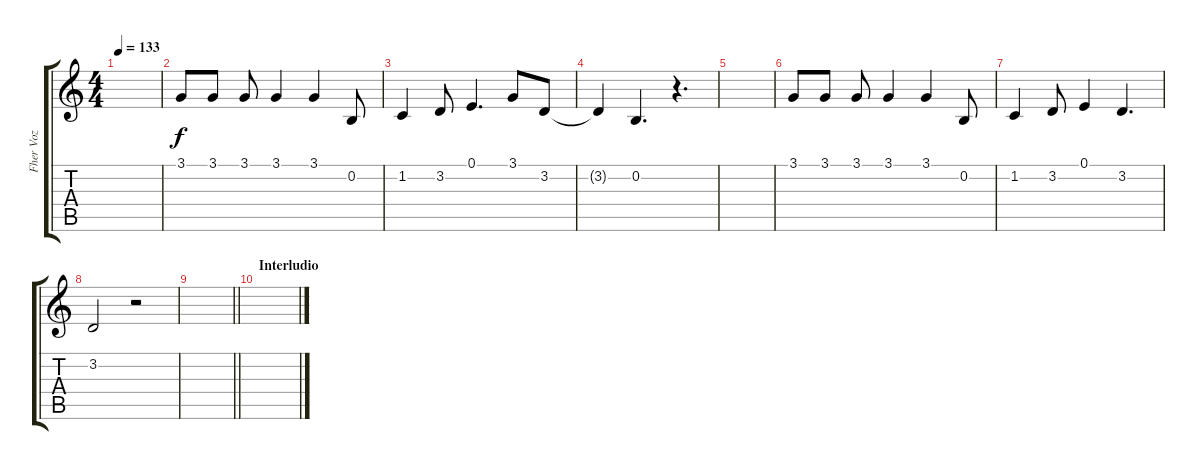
\track ("Fher Voz" "Fher Voz") {instrument flute}
\staff {score tabs}
\tuning (E4 B3 G3 D3 A2 E2) {hide}
\ts (4 4)
\tempo 133
\clef g2
\ks c
|
3.1.8 3.1.8 3.1.8 3.1.4 3.1.4 0.2.8 |
1.2.4 3.2.8 0.1.4{d} 3.1.8 3.2.8 |
3.2{t}.4 0.2.4{d} r.4{d} |
|
3.1.8 3.1.8 3.1.8 3.1.4 3.1.4 0.2.8 |
1.2.4 3.2.8 0.1.4 3.2.4{d} |
3.2.2 r.2 |
\barLineRight lightlight
|
\section ("" "Interludio")
